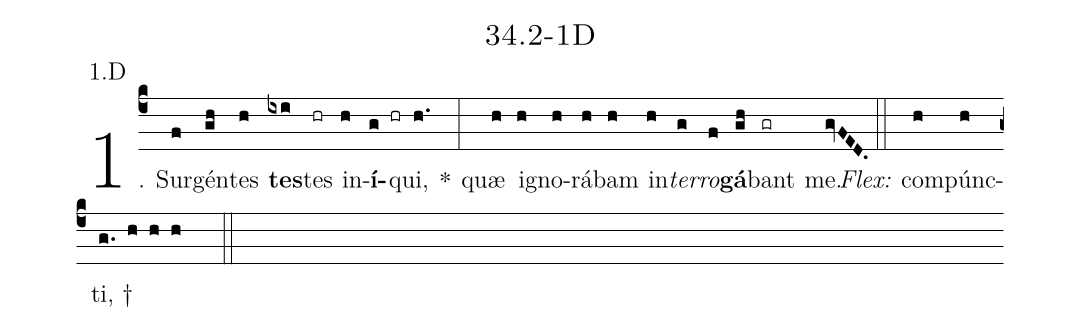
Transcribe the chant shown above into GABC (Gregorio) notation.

name: 34.2-1D;
annotation: 1.D;
%%
(c4)1. Sur(f)gén(gh)tes(h) <b>tes</b>(ixi)tes(hr) in(h)<b>í</b>(g hr)qui,(h.) *(:) quæ(h) i(h)gno(h)rá(h)bam(h) in(h)<i>ter</i>(g)<i>ro</i>(f)<b>gá</b>(gh)bant(gr) me.(gvFED.) (::)
<i>Flex:</i>()  com(h)púnc(h)ti, †(g. h h h  ::)

%E(h) u(h) o(g) u(f) a(gh) e.(gvFED.) (::)
